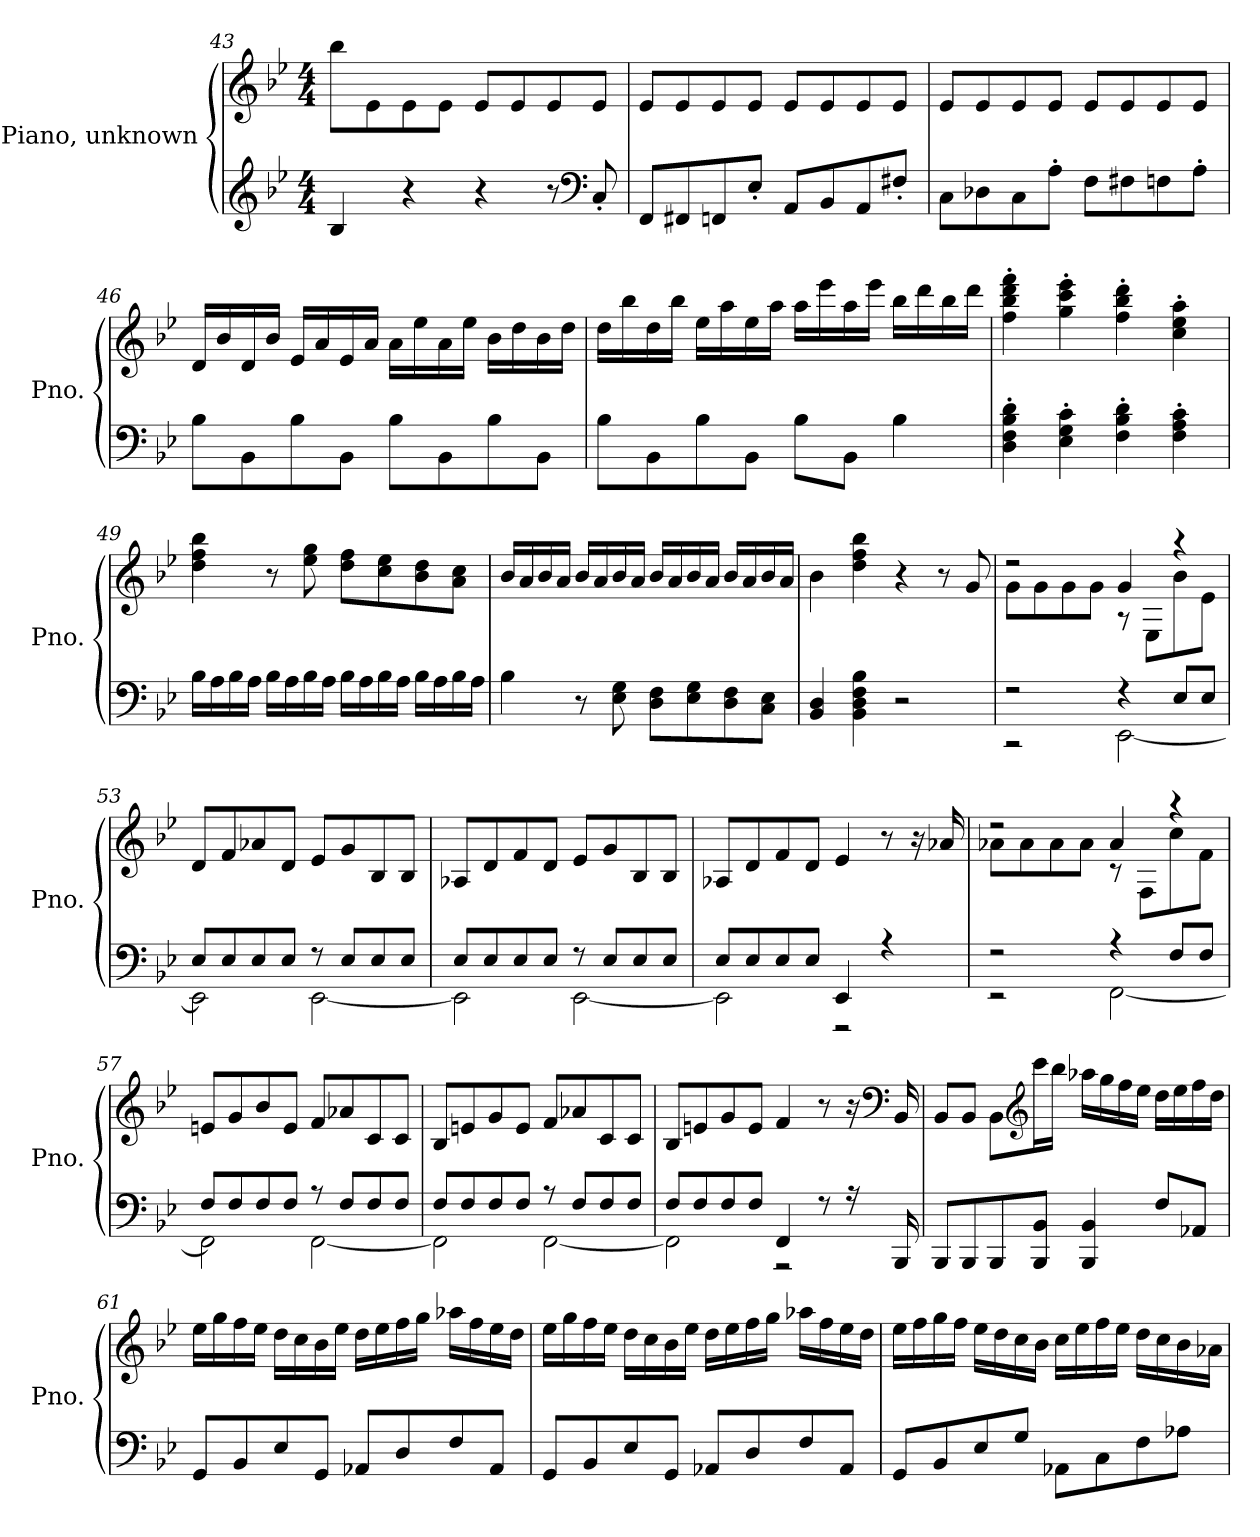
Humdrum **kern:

**kern	**kern
*part1	*part1
*staff2	*staff1
*I"Piano, unknown	*
*I'Pno.	*
!!LO:LB:g=z
*clefG2	*clefG2
*k[b-e-]	*k[b-e-]
*M4/4	*M4/4
=43	=43
4B-/	8bb-\L
.	8e-\
4r	8e-\
.	8e-\J
4r	8e-/L
.	8e-/
8r	8e-/
*clefF4	*
8C'/	8e-/J
=44	=44
8FF/L	8e-/L
8FF#X/	8e-/
8FFn/	8e-/
8E-'/J	8e-/J
8AA/L	8e-/L
8BB-/	8e-/
8AA/	8e-/
8F#X'/J	8e-/J
=45	=45
8C\L	8e-/L
8D-X\	8e-/
8C\	8e-/
8A'\J	8e-/J
8F\L	8e-/L
8F#X\	8e-/
8Fn\	8e-/
8A'\J	8e-/J
!!LO:LB:g=z
=46	=46
8B-\L	16d/LL
.	16b-/
8BB-\	16d/
.	16b-/JJ
8B-\	16e-/LL
.	16a/
8BB-\J	16e-/
.	16a/JJ
8B-\L	16a\LL
.	16ee-\
8BB-\	16a\
.	16ee-\JJ
8B-\	16b-\LL
.	16dd\
8BB-\J	16b-\
.	16dd\JJ
=47	=47
8B-\L	16dd\LL
.	16bb-\
8BB-\	16dd\
.	16bb-\JJ
8B-\	16ee-\LL
.	16aa\
8BB-\J	16ee-\
.	16aa\JJ
8B-\L	16aa\LL
.	16eee-\
8BB-\J	16aa\
.	16eee-\JJ
4B-\	16bb-\LL
.	16ddd\
.	16bb-\
.	16ddd\JJ
=48	=48
4D\' 4F\' 4B-\' 4d\'	4ff\' 4bb-\' 4ddd\' 4fff\'
4E-\' 4G\' 4c\'	4gg\' 4ccc\' 4eee-\'
4F\' 4B-\' 4d\'	4ff\' 4bb-\' 4ddd\'
4F\' 4A\' 4c\'	4cc\' 4ee-\' 4aa\'
!!LO:LB:g=z
=49	=49
16B-\LL	4dd\ 4ff\ 4bb-\
16A\	.
16B-\	.
16A\JJ	.
16B-\LL	8r
16A\	.
16B-\	8ee-\ 8gg\
16A\JJ	.
16B-\LL	8dd\ 8ff\L
16A\	.
16B-\	8cc\ 8ee-\
16A\JJ	.
16B-\LL	8b-\ 8dd\
16A\	.
16B-\	8a\ 8cc\J
16A\JJ	.
=50	=50
4B-\	16b-/LL
.	16a/
.	16b-/
.	16a/JJ
8r	16b-/LL
.	16a/
8E-\ 8G\	16b-/
.	16a/JJ
8D\ 8F\L	16b-/LL
.	16a/
8E-\ 8G\	16b-/
.	16a/JJ
8D\ 8F\	16b-/LL
.	16a/
8C\ 8E-\J	16b-/
.	16a/JJ
=51	=51
4BB-/ 4D/	4b-\
4BB-\ 4D\ 4F\ 4B-\	4dd\ 4ff\ 4bb-\
2r	4r
.	8r
.	8g/
!!LO:LB:g=z
=52	=52
*^	*^
2r	2r	2r	8g\L
.	.	.	8g\
.	.	.	8g\
.	.	.	8g\J
4r	[2EE-\	4g/	8r
.	.	.	8E-\L
8E-/L	.	4r	8b-\
8E-/J	.	.	8e-\J
*	*	*v	*v
=53	=53	=53
8E-/L	2EE-\]	8d/L
8E-/	.	8f/
8E-/	.	8a-X/
8E-/J	.	8d/J
8r	[2EE-\	8e-/L
8E-/L	.	8g/
8E-/	.	8B-/
8E-/J	.	8B-/J
=54	=54	=54
8E-/L	2EE-\]	8A-X/L
8E-/	.	8d/
8E-/	.	8f/
8E-/J	.	8d/J
8r	[2EE-\	8e-/L
8E-/L	.	8g/
8E-/	.	8B-/
8E-/J	.	8B-/J
=55	=55	=55
8E-/L	2EE-\]	8A-X/L
8E-/	.	8d/
8E-/	.	8f/
8E-/J	.	8d/J
4EE-/	2r	4e-/
4r	.	8r
.	.	16r
.	.	16a-X/
!!LO:PB:g=z
=56	=56	=56
*	*	*^
2r	2r	2r	8a-X\L
.	.	.	8a-\
.	.	.	8a-\
.	.	.	8a-\J
4r	[2FF\	4a-/	8r
.	.	.	8F\L
8F/L	.	4r	8cc\
8F/J	.	.	8f\J
*	*	*v	*v
=57	=57	=57
8F/L	2FF\]	8en/L
8F/	.	8g/
8F/	.	8b-/
8F/J	.	8e/J
8r	[2FF\	8f/L
8F/L	.	8a-X/
8F/	.	8c/
8F/J	.	8c/J
=58	=58	=58
8F/L	2FF\]	8B-/L
8F/	.	8en/
8F/	.	8g/
8F/J	.	8e/J
8r	[2FF\	8f/L
8F/L	.	8a-X/
8F/	.	8c/
8F/J	.	8c/J
=59	=59	=59
8F/L	2FF\]	8B-/L
8F/	.	8en/
8F/	.	8g/
8F/J	.	8e/J
4FF/	2r	4f/
8r	.	8r
16r	.	16r
*	*	*clefF4
16BBB-/	.	16BB-/
*v	*v	*
!!LO:LB:g=z
=60	=60
8BBB-/L	8BB-/L
8BBB-/	8BB-/J
8BBB-/	8BB-\L
*	*clefG2
8BBB-/ 8BB-/J	16ccc\L
.	16bb-\JJ
4BBB-/ 4BB-/	16aa-X\LL
.	16gg\
.	16ff\
.	16ee-\JJ
8F/L	16dd\LL
.	16ee-\
8AA-X/J	16ff\
.	16dd\JJ
=61	=61
8GG/L	16ee-\LL
.	16gg\
8BB-/	16ff\
.	16ee-\JJ
8E-/	16dd\LL
.	16cc\
8GG/J	16b-\
.	16ee-\JJ
8AA-X/L	16dd\LL
.	16ee-\
8D/	16ff\
.	16gg\JJ
8F/	16aa-X\LL
.	16ff\
8AA-/J	16ee-\
.	16dd\JJ
!!LO:LB:g=z
=62	=62
8GG/L	16ee-\LL
.	16gg\
8BB-/	16ff\
.	16ee-\JJ
8E-/	16dd\LL
.	16cc\
8GG/J	16b-\
.	16ee-\JJ
8AA-X/L	16dd\LL
.	16ee-\
8D/	16ff\
.	16gg\JJ
8F/	16aa-X\LL
.	16ff\
8AA-/J	16ee-\
.	16dd\JJ
=63	=63
8GG/L	16ee-\LL
.	16ff\
8BB-/	16gg\
.	16ff\JJ
8E-/	16ee-\LL
.	16dd\
8G/J	16cc\
.	16b-\JJ
8AA-X\L	16cc\LL
.	16ee-\
8C\	16ff\
.	16ee-\JJ
8F\	16dd\LL
.	16cc\
8A-X\J	16b-\
.	16a-X\JJ
=	=
*-	*-
